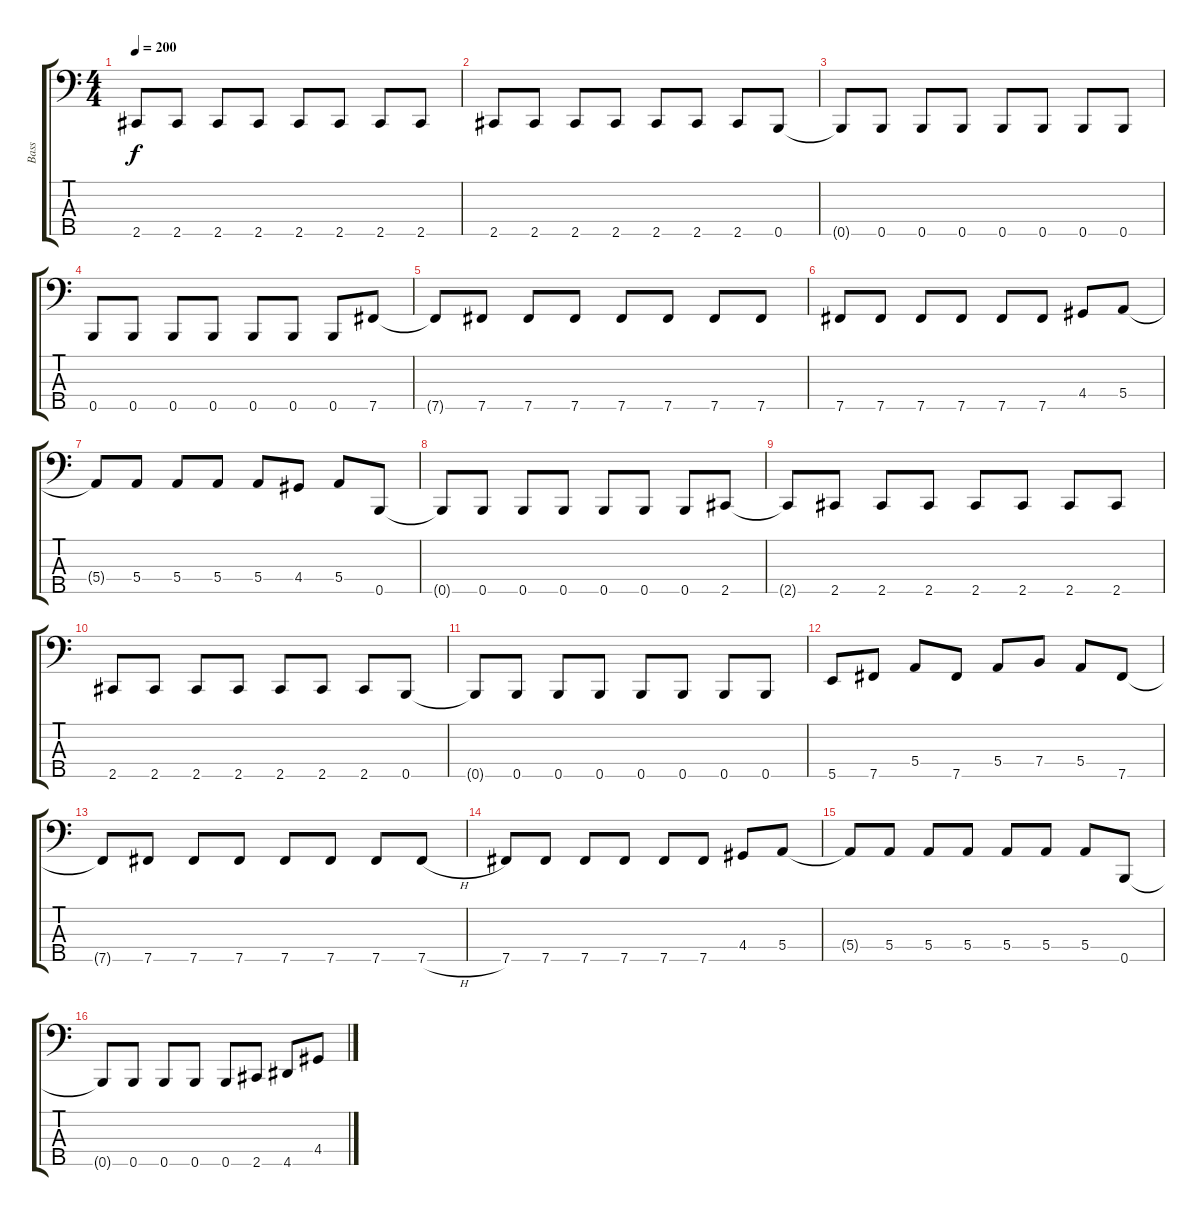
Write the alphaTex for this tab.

\track ("Bass" "Bass") {instrument electricbassfinger}
\staff {score tabs}
\tuning (G2 D2 A1 E1 B0) {hide}
\ts (4 4)
\tempo 200
\clef f4
\ks c
2.5{t}.8{dy f} 2.5.8 2.5.8 2.5.8 2.5.8 2.5.8 2.5.8 2.5.8 |
2.5.8 2.5.8 2.5.8 2.5.8 2.5.8 2.5.8 2.5.8 0.5.8 |
0.5{t}.8 0.5.8 0.5.8 0.5.8 0.5.8 0.5.8 0.5.8 0.5.8 |
0.5.8 0.5.8 0.5.8 0.5.8 0.5.8 0.5.8 0.5.8 7.5.8 |
7.5{t}.8 7.5.8 7.5.8 7.5.8 7.5.8 7.5.8 7.5.8 7.5.8 |
7.5.8 7.5.8 7.5.8 7.5.8 7.5.8 7.5.8 4.4.8 5.4.8 |
5.4{t}.8 5.4.8 5.4.8 5.4.8 5.4.8 4.4.8 5.4.8 0.5.8 |
0.5{t}.8 0.5.8 0.5.8 0.5.8 0.5.8 0.5.8 0.5.8 2.5.8 |
2.5{t}.8 2.5.8 2.5.8 2.5.8 2.5.8 2.5.8 2.5.8 2.5.8 |
2.5.8 2.5.8 2.5.8 2.5.8 2.5.8 2.5.8 2.5.8 0.5.8 |
0.5{t}.8 0.5.8 0.5.8 0.5.8 0.5.8 0.5.8 0.5.8 0.5.8 |
5.5.8 7.5.8 5.4.8 7.5.8 5.4.8 7.4.8 5.4.8 7.5.8 |
7.5{t}.8 7.5.8 7.5.8 7.5.8 7.5.8 7.5.8 7.5.8 7.5{h}.8 |
7.5.8 7.5.8 7.5.8 7.5.8 7.5.8 7.5.8 4.4.8 5.4.8 |
5.4{t}.8 5.4.8 5.4.8 5.4.8 5.4.8 5.4.8 5.4.8 0.5.8 |
0.5{t}.8 0.5.8 0.5.8 0.5.8 0.5.8 2.5.8 4.5.8 4.4.8
